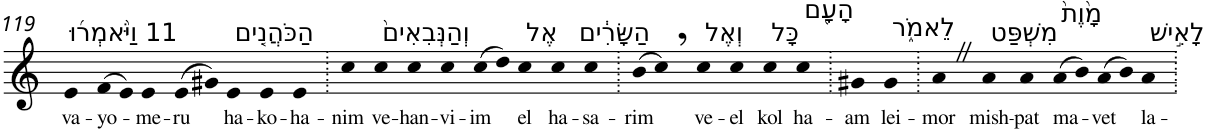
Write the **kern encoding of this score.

**kern	**text
*part1	*part1
*staff1	*staff1
*I"Piano	*
*I'Pno	*
!!LO:PB:g=z
*clefG2	*
*k[]	*
=119	=119
!LO:TX:a:t=11 וַיֹּ֨אמְר֜וּ	!
!	!LO:LY:b
4e	va-
!	!LO:LY:b
(>8f	-yo-
8e)	.
!	!LO:LY:b
4e	-me-
!	!LO:LY:b
(>8e	-ru
8g#X)	.
!LO:TX:a:t=הַכֹּהֲנִ֤ים	!
!	!LO:LY:b
4e	ha-
!	!LO:LY:b
4e	-ko-
!	!LO:LY:b
4e	-ha-
=120.	=120.
!	!LO:LY:b
4cc	-nim
!LO:TX:a:t=וְהַנְּבִאִים֙	!
!	!LO:LY:b
4cc	ve-
!	!LO:LY:b
4cc	-han-
!	!LO:LY:b
4cc	-vi-
!	!LO:LY:b
(>8cc	-im
8dd)	.
!LO:TX:a:t=אֶל	!
!	!LO:LY:b
4cc	el
!LO:TX:a:t=הַשָּׂרִ֔ים	!
!	!LO:LY:b
4cc	ha-
!	!LO:LY:b
4cc	-sa-
=121.	=121.
!	!LO:LY:b
(>8b	-rim
8cc,)	.
!LO:TX:a:t=וְאֶל	!
!	!LO:LY:b
4cc	ve-
!	!LO:LY:b
4cc	-el
!LO:TX:a:t=כָּל	!
!	!LO:LY:b
4cc	kol
!LO:TX:a:t=הָעָ֖ם	!
!	!LO:LY:b
4cc	ha-
=122.	=122.
!	!LO:LY:b
4g#X	-am
!LO:TX:a:t=לֵאמֹ֑ר	!
!	!LO:LY:b
4g#	lei-
=123.	=123.
!	!LO:LY:b
4aZ	-mor
!LO:TX:a:t=מִשְׁפַּט	!
!	!LO:LY:b
4a	mish-
!	!LO:LY:b
4a	-pat
!LO:TX:a:t=מָ֙וֶת֙	!
!	!LO:LY:b
(>8a	ma-
8b)	.
!	!LO:LY:b
(>8a	-vet
8b)	.
!LO:TX:a:t=לָאִ֣ישׁ	!
!	!LO:LY:b
4a	la-
=.	=.
*-	*-
